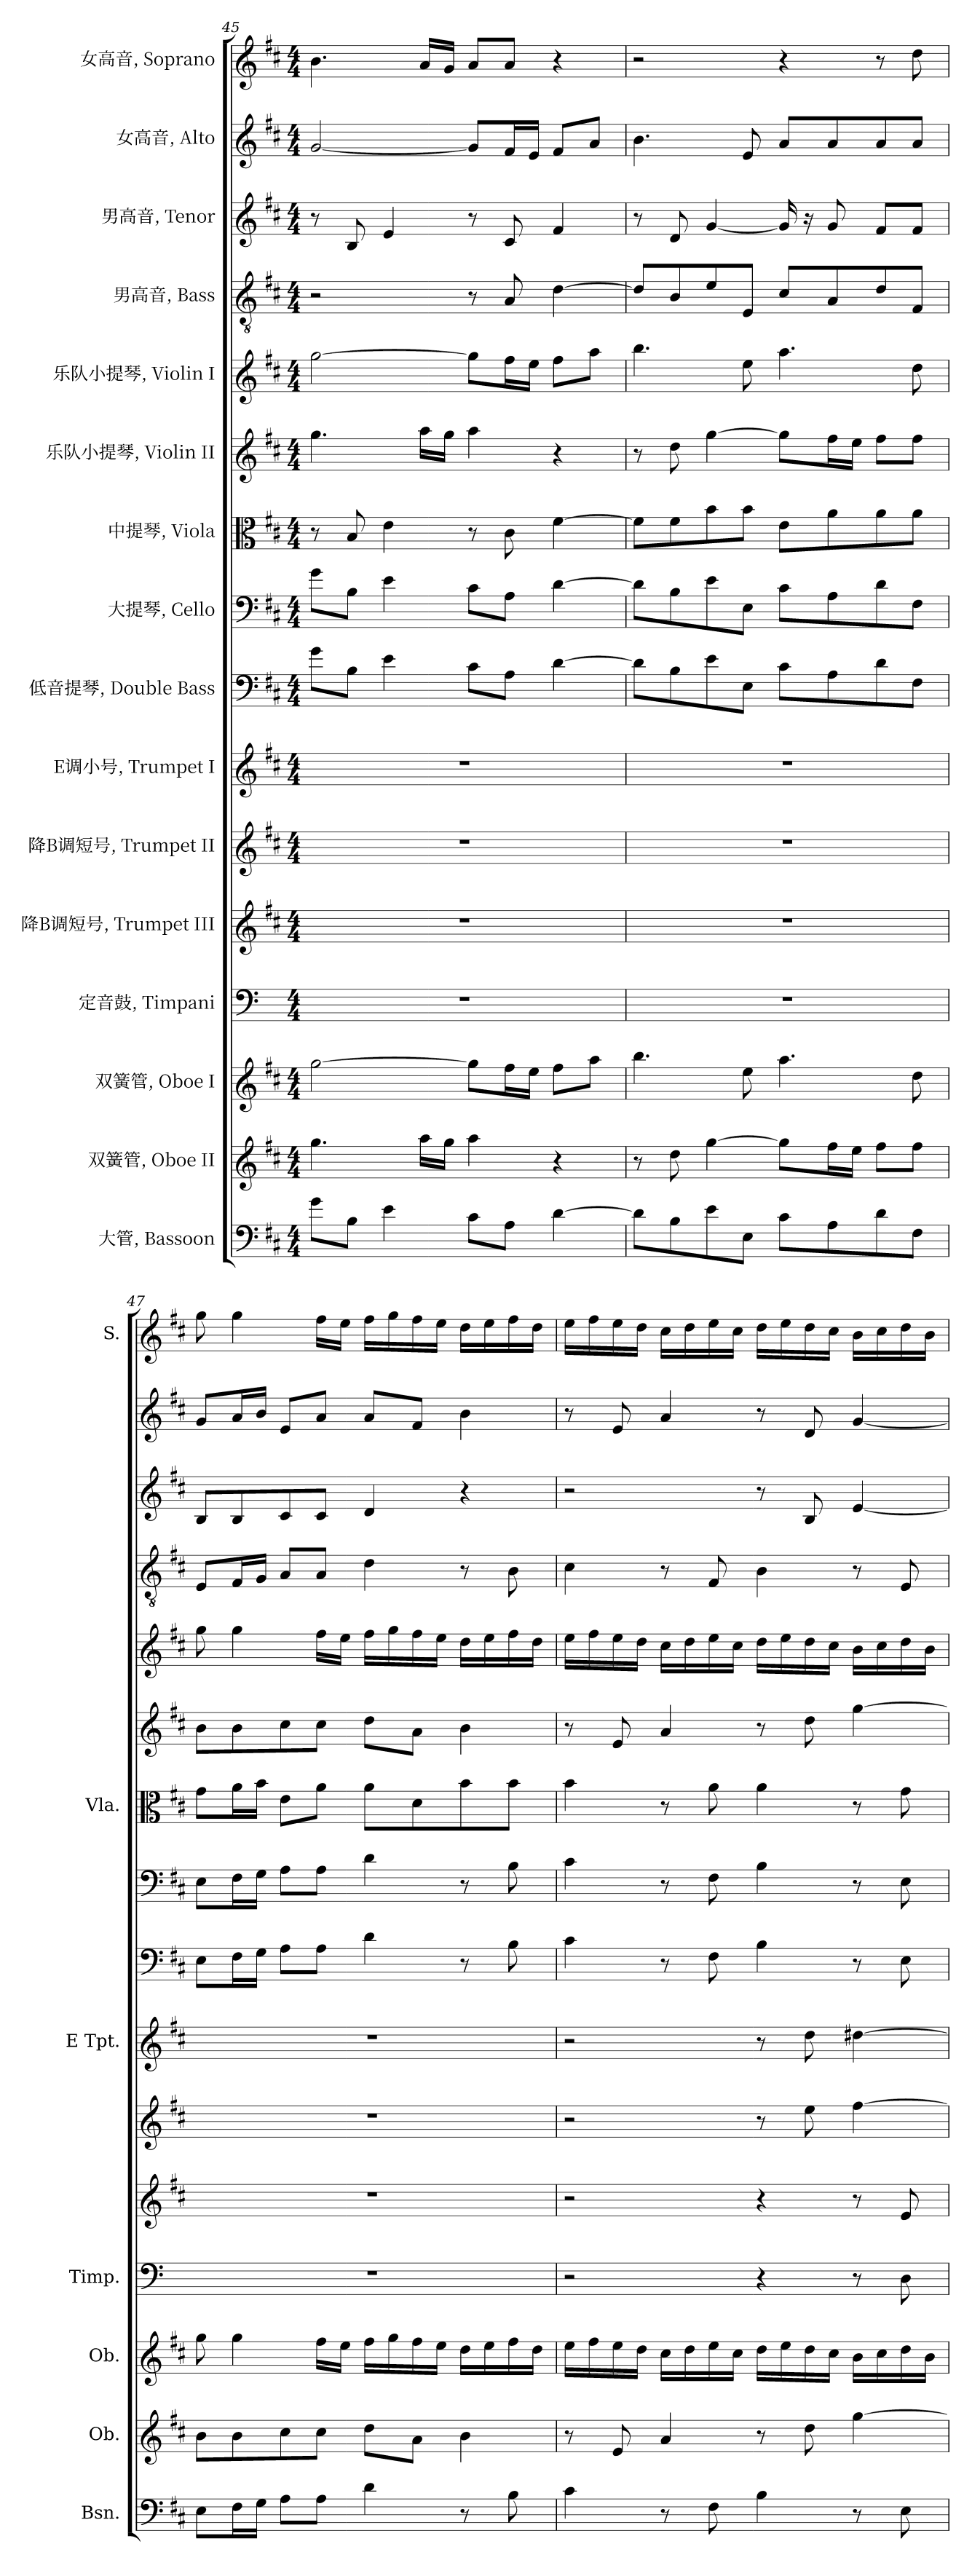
**kern	**kern	**kern	**kern	**kern	**kern	**kern	**kern	**kern	**kern	**kern	**kern	**kern	**kern	**kern	**kern
*part16	*part15	*part14	*part13	*part12	*part11	*part10	*part9	*part8	*part7	*part6	*part5	*part4	*part3	*part2	*part1
*staff16	*staff15	*staff14	*staff13	*staff12	*staff11	*staff10	*staff9	*staff8	*staff7	*staff6	*staff5	*staff4	*staff3	*staff2	*staff1
*I"大管, Bassoon	*I"双簧管, Oboe II	*I"双簧管, Oboe I	*I"定音鼓, Timpani	*I"降B调短号, Trumpet III	*I"降B调短号, Trumpet II	*I"E调小号, Trumpet I	*I"低音提琴, Double Bass	*I"大提琴, Cello	*I"中提琴, Viola	*I"乐队小提琴, Violin II	*I"乐队小提琴, Violin I	*I"男高音, Bass	*I"男高音, Tenor	*I"女高音, Alto	*I"女高音, Soprano
*I'Bsn.	*I'Ob.	*I'Ob.	*I'Timp.	*	*	*I'E Tpt.	*	*	*I'Vla.	*	*	*	*	*	*I'S.
!!LO:PB:g=z
*clefF4	*clefG2	*clefG2	*clefF4	*clefG2	*clefG2	*clefG2	*clefF4	*clefF4	*clefC3	*clefG2	*clefG2	*clefGv2	*clefG2	*clefG2	*clefG2
*	*	*	*	*ITrd1c2	*ITrd1c2	*ITrd-3c-4	*ITrd7c12	*	*	*	*	*	*	*	*
*k[f#c#]	*k[f#c#]	*k[f#c#]	*k[]	*k[]	*k[]	*k[b-e-a-d-g-c-]	*k[f#c#]	*k[f#c#]	*k[f#c#]	*k[f#c#]	*k[f#c#]	*k[f#c#]	*k[f#c#]	*k[f#c#]	*k[f#c#]
*M4/4	*M4/4	*M4/4	*M4/4	*M4/4	*M4/4	*M4/4	*M4/4	*M4/4	*M4/4	*M4/4	*M4/4	*M4/4	*M4/4	*M4/4	*M4/4
=45	=45	=45	=45	=45	=45	=45	=45	=45	=45	=45	=45	=45	=45	=45	=45
8g\L	4.gg\	[2gg\	1r	1r	1r	1r	8G\L	8g\L	8r	4.gg\	[2gg\	2r	8r	[2g/	4.b\
8B\J	.	.	.	.	.	.	8BB\J	8B\J	8B/	.	.	.	8B/	.	.
4e\	.	.	.	.	.	.	4E\	4e\	4e\	.	.	.	4e/	.	.
.	16aa\LL	.	.	.	.	.	.	.	.	16aa\LL	.	.	.	.	16a/LL
.	16gg\JJ	.	.	.	.	.	.	.	.	16gg\JJ	.	.	.	.	16g/JJ
8c#\L	4aa\	8gg\L]	.	.	.	.	8C#\L	8c#\L	8r	4aa\	8gg\L]	8r	8r	8g/L]	8a/L
8A\J	.	16ff#\L	.	.	.	.	8AA\J	8A\J	8c#\	.	16ff#\L	8A/	8c#/	16f#/L	8a/J
.	.	16ee\JJ	.	.	.	.	.	.	.	.	16ee\JJ	.	.	16e/JJ	.
[4d\	4r	8ff#\L	.	.	.	.	[4D\	[4d\	[4f#\	4r	8ff#\L	[4d\	4f#/	8f#/L	4r
.	.	8aa\J	.	.	.	.	.	.	.	.	8aa\J	.	.	8a/J	.
=46	=46	=46	=46	=46	=46	=46	=46	=46	=46	=46	=46	=46	=46	=46	=46
8d\L]	8r	4.bb\	1r	1r	1r	1r	8D\L]	8d\L]	8f#\L]	8r	4.bb\	8d/L]	8r	4.b\	2r
8B\	8dd\	.	.	.	.	.	8BB\	8B\	8f#\	8dd\	.	8B/	8d/	.	.
8e\	[4gg\	.	.	.	.	.	8E\	8e\	8b\	[4gg\	.	8e/	[4g/	.	.
8E\J	.	8ee\	.	.	.	.	8EE\J	8E\J	8b\J	.	8ee\	8E/J	.	8e/	.
8c#\L	8gg\L]	4.aa\	.	.	.	.	8C#\L	8c#\L	8e\L	8gg\L]	4.aa\	8c#/L	16g/]	8a/L	4r
.	.	.	.	.	.	.	.	.	.	.	.	.	16r	.	.
8A\	16ff#\L	.	.	.	.	.	8AA\	8A\	8a\	16ff#\L	.	8A/	8g/	8a/	.
.	16ee\JJ	.	.	.	.	.	.	.	.	16ee\JJ	.	.	.	.	.
8d\	8ff#\L	.	.	.	.	.	8D\	8d\	8a\	8ff#\L	.	8d/	8f#/L	8a/	8r
8F#\J	8ff#\J	8dd\	.	.	.	.	8FF#\J	8F#\J	8a\J	8ff#\J	8dd\	8F#/J	8f#/J	8a/J	8dd\
=47	=47	=47	=47	=47	=47	=47	=47	=47	=47	=47	=47	=47	=47	=47	=47
8E\L	8b\L	8gg\	1r	1r	1r	1r	8EE\L	8E\L	8g\L	8b\L	8gg\	8E/L	8B/L	8g/L	8gg\
16F#\L	8b\	4gg\	.	.	.	.	16FF#\L	16F#\L	16a\L	8b\	4gg\	16F#/L	8B/	16a/L	4gg\
16G\JJ	.	.	.	.	.	.	16GG\JJ	16G\JJ	16b\JJ	.	.	16G/JJ	.	16b/JJ	.
8A\L	8cc#\	.	.	.	.	.	8AA\L	8A\L	8e\L	8cc#\	.	8A/L	8c#/	8e/L	.
8A\J	8cc#\J	16ff#\LL	.	.	.	.	8AA\J	8A\J	8a\J	8cc#\J	16ff#\LL	8A/J	8c#/J	8a/J	16ff#\LL
.	.	16ee\JJ	.	.	.	.	.	.	.	.	16ee\JJ	.	.	.	16ee\JJ
4d\	8dd\L	16ff#\LL	.	.	.	.	4D\	4d\	8a\L	8dd\L	16ff#\LL	4d\	4d/	8a/L	16ff#\LL
.	.	16gg\	.	.	.	.	.	.	.	.	16gg\	.	.	.	16gg\
.	8a\J	16ff#\	.	.	.	.	.	.	8d\	8a\J	16ff#\	.	.	8f#/J	16ff#\
.	.	16ee\JJ	.	.	.	.	.	.	.	.	16ee\JJ	.	.	.	16ee\JJ
8r	4b\	16dd\LL	.	.	.	.	8r	8r	8b\	4b\	16dd\LL	8r	4r	4b\	16dd\LL
.	.	16ee\	.	.	.	.	.	.	.	.	16ee\	.	.	.	16ee\
8B\	.	16ff#\	.	.	.	.	8BB\	8B\	8b\J	.	16ff#\	8B\	.	.	16ff#\
.	.	16dd\JJ	.	.	.	.	.	.	.	.	16dd\JJ	.	.	.	16dd\JJ
!!LO:PB:g=z
=48	=48	=48	=48	=48	=48	=48	=48	=48	=48	=48	=48	=48	=48	=48	=48
4c#\	8r	16ee\LL	2r	2r	2r	2r	4C#\	4c#\	4b\	8r	16ee\LL	4c#\	2r	8r	16ee\LL
.	.	16ff#\	.	.	.	.	.	.	.	.	16ff#\	.	.	.	16ff#\
.	8e/	16ee\	.	.	.	.	.	.	.	8e/	16ee\	.	.	8e/	16ee\
.	.	16dd\JJ	.	.	.	.	.	.	.	.	16dd\JJ	.	.	.	16dd\JJ
8r	4a/	16cc#\LL	.	.	.	.	8r	8r	8r	4a/	16cc#\LL	8r	.	4a/	16cc#\LL
.	.	16dd\	.	.	.	.	.	.	.	.	16dd\	.	.	.	16dd\
8F#\	.	16ee\	.	.	.	.	8FF#\	8F#\	8a\	.	16ee\	8F#/	.	.	16ee\
.	.	16cc#\JJ	.	.	.	.	.	.	.	.	16cc#\JJ	.	.	.	16cc#\JJ
4B\	8r	16dd\LL	4r	4r	8r	8r	4BB\	4B\	4a\	8r	16dd\LL	4B\	8r	8r	16dd\LL
.	.	16ee\	.	.	.	.	.	.	.	.	16ee\	.	.	.	16ee\
.	8dd\	16dd\	.	.	8dd\	8gg-\	.	.	.	8dd\	16dd\	.	8B/	8d/	16dd\
.	.	16cc#\JJ	.	.	.	.	.	.	.	.	16cc#\JJ	.	.	.	16cc#\JJ
8r	[4gg\	16b\LL	8r	8r	[4ee\	[4ggn\	8r	8r	8r	[4gg\	16b\LL	8r	[4e/	[4g/	16b\LL
.	.	16cc#\	.	.	.	.	.	.	.	.	16cc#\	.	.	.	16cc#\
8E\	.	16dd\	8D\	8d/	.	.	8EE\	8E\	8g\	.	16dd\	8E/	.	.	16dd\
.	.	16b\JJ	.	.	.	.	.	.	.	.	16b\JJ	.	.	.	16b\JJ
=	=	=	=	=	=	=	=	=	=	=	=	=	=	=	=
*-	*-	*-	*-	*-	*-	*-	*-	*-	*-	*-	*-	*-	*-	*-	*-
